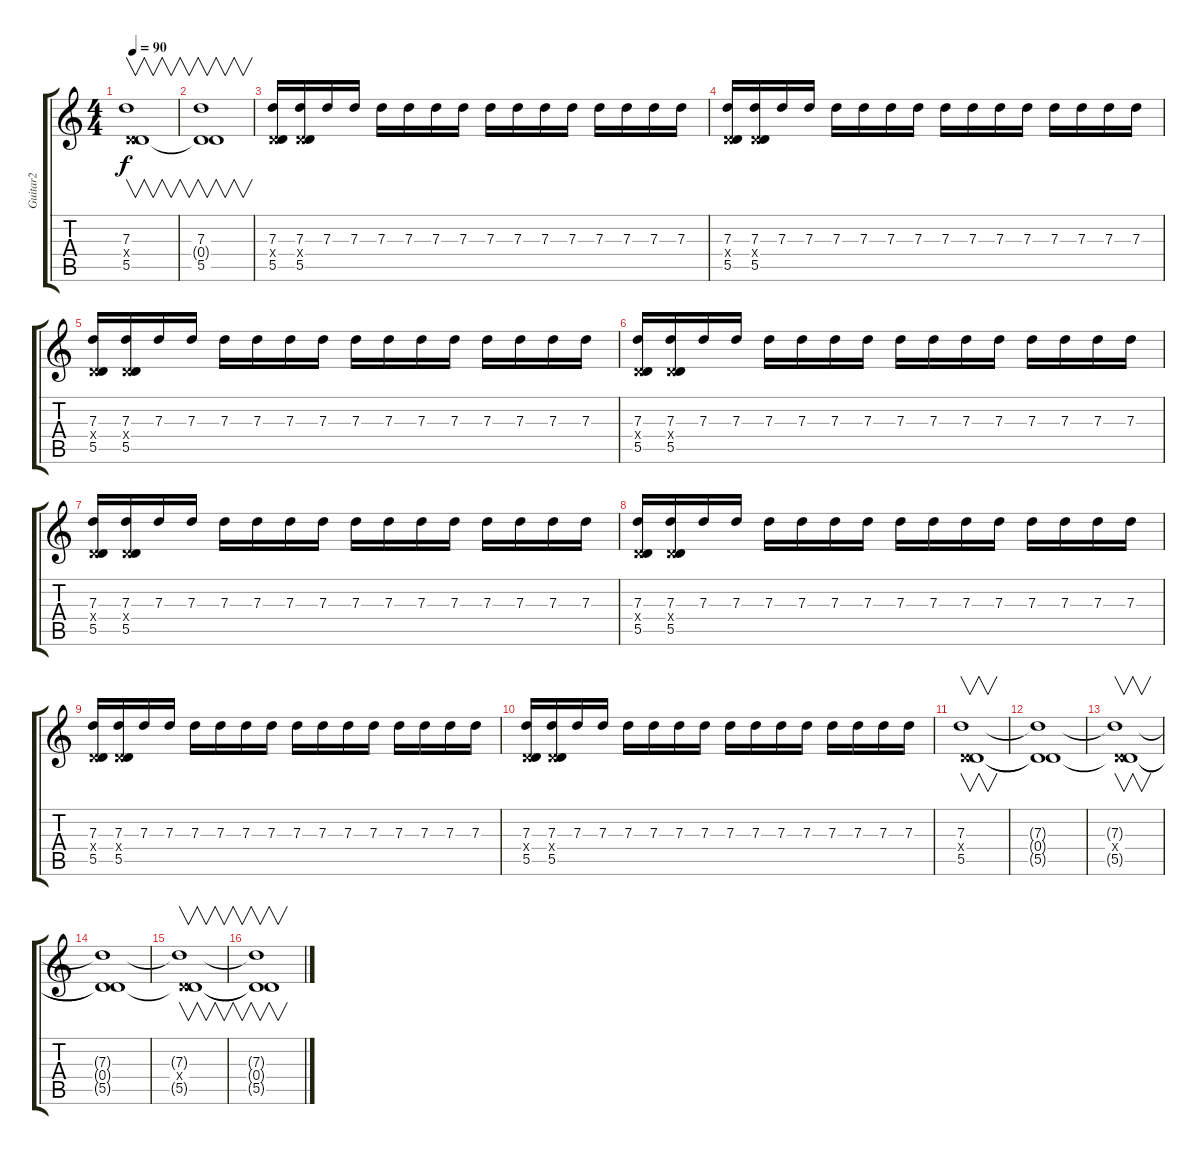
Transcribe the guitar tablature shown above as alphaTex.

\track ("Guitar2" "Guitar2") {instrument distortionguitar}
\staff {score tabs}
\tuning (E4 B3 G3 D3 A2 D2) {hide}
\ts (4 4)
\tempo 90
\clef g2
\ks c
(7.3 0.4{x} 5.5).1{v dy f instrument distortionguitar} |
(7.3 0.4{t} 5.5).1{v} |
(7.3 0.4{x} 5.5).16 (7.3 0.4{x} 5.5).16 7.3.16 7.3.16 7.3.16 7.3.16 7.3.16 7.3.16 7.3.16 7.3.16 7.3.16 7.3.16 7.3.16 7.3.16 7.3.16 7.3.16 |
(7.3 0.4{x} 5.5).16 (7.3 0.4{x} 5.5).16 7.3.16 7.3.16 7.3.16 7.3.16 7.3.16 7.3.16 7.3.16 7.3.16 7.3.16 7.3.16 7.3.16 7.3.16 7.3.16 7.3.16 |
(7.3 0.4{x} 5.5).16 (7.3 0.4{x} 5.5).16 7.3.16 7.3.16 7.3.16 7.3.16 7.3.16 7.3.16 7.3.16 7.3.16 7.3.16 7.3.16 7.3.16 7.3.16 7.3.16 7.3.16 |
(7.3 0.4{x} 5.5).16 (7.3 0.4{x} 5.5).16 7.3.16 7.3.16 7.3.16 7.3.16 7.3.16 7.3.16 7.3.16 7.3.16 7.3.16 7.3.16 7.3.16 7.3.16 7.3.16 7.3.16 |
(7.3 0.4{x} 5.5).16{volume 10} (7.3 0.4{x} 5.5).16 7.3.16 7.3.16 7.3.16 7.3.16 7.3.16 7.3.16 7.3.16 7.3.16 7.3.16 7.3.16 7.3.16 7.3.16 7.3.16 7.3.16 |
(7.3 0.4{x} 5.5).16 (7.3 0.4{x} 5.5).16 7.3.16 7.3.16 7.3.16 7.3.16 7.3.16 7.3.16 7.3.16 7.3.16 7.3.16 7.3.16 7.3.16 7.3.16 7.3.16 7.3.16 |
(7.3 0.4{x} 5.5).16 (7.3 0.4{x} 5.5).16 7.3.16 7.3.16 7.3.16 7.3.16 7.3.16 7.3.16 7.3.16 7.3.16 7.3.16 7.3.16 7.3.16 7.3.16 7.3.16 7.3.16 |
(7.3 0.4{x} 5.5).16 (7.3 0.4{x} 5.5).16 7.3.16 7.3.16 7.3.16 7.3.16 7.3.16 7.3.16 7.3.16 7.3.16 7.3.16 7.3.16 7.3.16 7.3.16 7.3.16 7.3.16 |
(7.3 0.4{x} 5.5).1{v volume 8} |
(7.3{t} 0.4{t} 5.5{t}).1 |
(7.3{t} 0.4{x} 5.5{t}).1{v} |
(7.3{t} 0.4{t} 5.5{t}).1 |
(7.3{t} 0.4{x} 5.5{t}).1{v} |
(7.3{t} 0.4{t} 5.5{t}).1{v}
